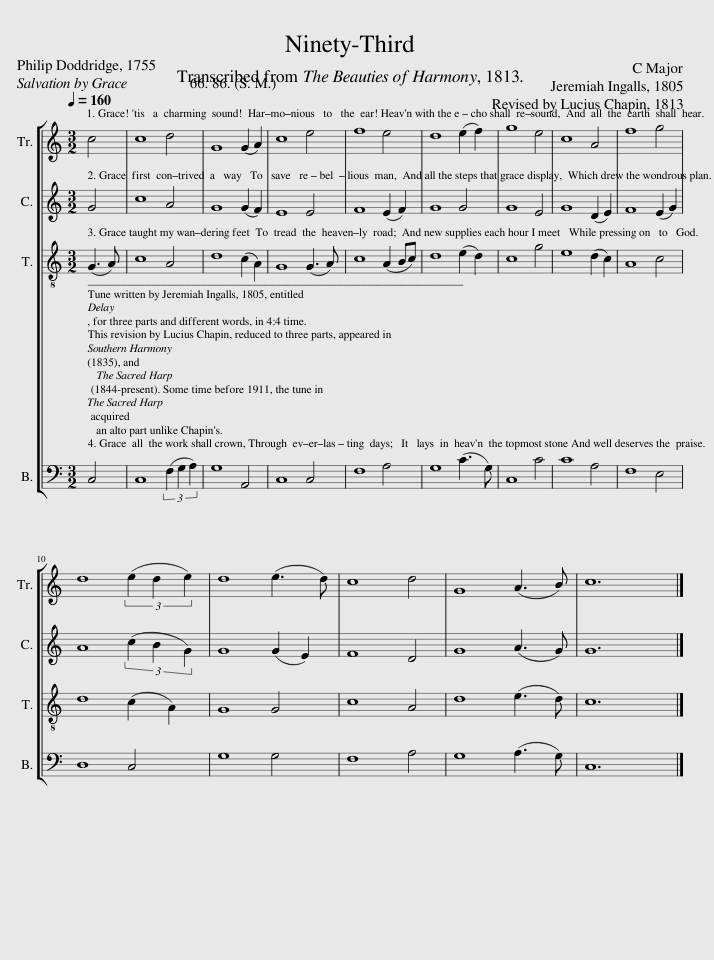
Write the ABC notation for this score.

X:1
%%score [ 1 2 3 4 ]
L:1/8
Q:1/4=160
M:3/2
I:linebreak $
K:C
V:1 treble
V:2 treble
V:3 treble-8
V:4 bass
V:1
 c4 | c8 d4 | G8 (G2 A2) | c8 e4 | f8 e4 | %5
 d8 (e2 f2) | g8 e4 | c8 A4 | f8 g4 |$ d8 (3(e2 d2 e2) | %10
 d8 (e3 d) | c8 d4 | G8 (A3 B) | c12 |] %14
V:2
 G4 | c8 A4 | G8 (G2 F2) | E8 E4 | F8 (E2 F2) | %5
 G8 G4 | G8 E4 | G8 (D2 E2) | F8 (E2 G2) |$ A8 (3(c2 B2 G2) | %10
 G8 (G2 E2) | F8 D4 | G8 (A3 G) | G12 |] %14
V:3
 (G3 A) | c8 A4 | d8 (c2 A2) | G8 (G3 A) | c8 (A2 Bc) | %5
 d8 (e2 d2) | c8 g4 | e8 (d2 c2) | A8 c4 |$ d8 (c2 A2) | %10
 G8 G4 | c8 A4 | d8 (e3 d) | c12 |] %14
V:4
 C,4 | C,8 (3(F,2 G,2 A,2) | G,8 A,,4 | C,8 C,4 | F,8 A,4 | %5
 G,8 (C3 G,) | C,8 C4 | C8 A,4 | F,8 E,4 |$ D,8 C,4 | %10
 G,8 G,4 | F,8 A,4 | G,8 (A,3 G,) | C,12 |] %14
